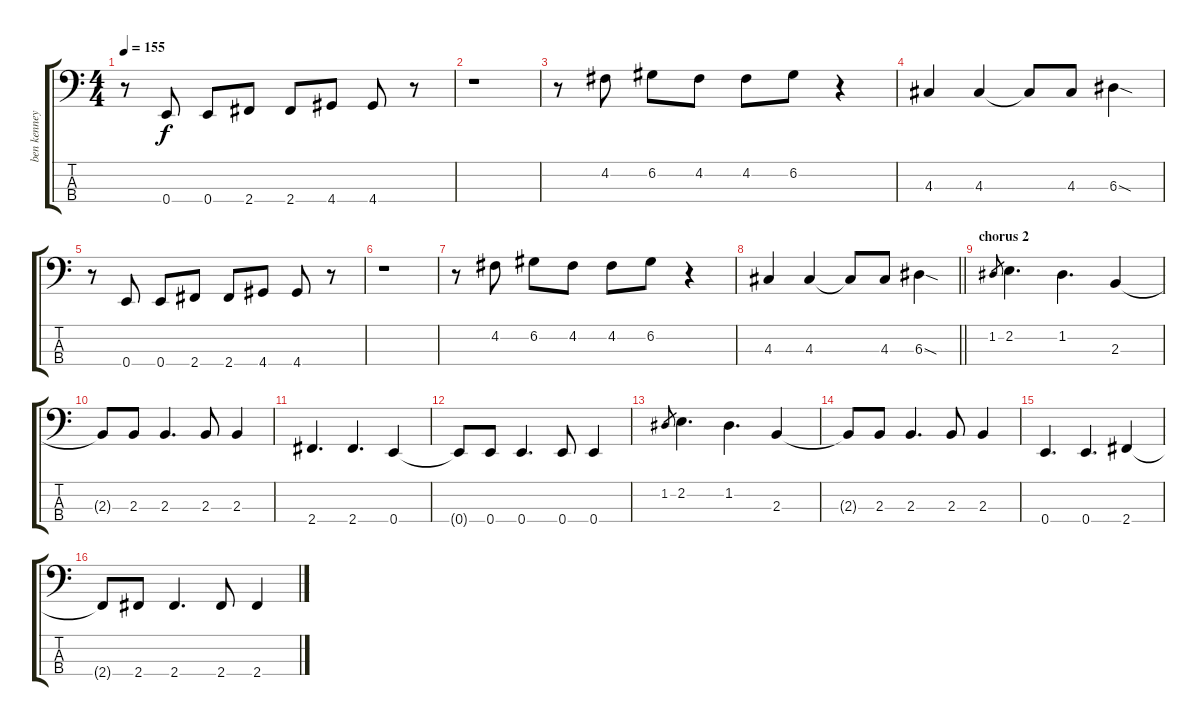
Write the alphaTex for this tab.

\track ("ben kenney" "ben kenney") {instrument electricbassfinger}
\staff {score tabs}
\tuning (G2 D2 A1 E1) {hide}
\ts (4 4)
\tempo 155
\clef f4
\ks c
r.8{dy f} 0.4.8 0.4.8 2.4.8 2.4.8 4.4.8 4.4.8 r.8 |
r.1 |
r.8 4.2.8 6.2.8 4.2.8 4.2.8 6.2.8 r.4 |
4.3.4 4.3.4 4.3{t}.8 4.3.8 6.3{sod}.4 |
r.8 0.4.8 0.4.8 2.4.8 2.4.8 4.4.8 4.4.8 r.8 |
r.1 |
r.8 4.2.8 6.2.8 4.2.8 4.2.8 6.2.8 r.4 |
\barLineRight lightlight
4.3.4 4.3.4 4.3{t}.8 4.3.8 6.3{sod}.4 |
\section ("" "chorus 2")
1.2.8{gr} 2.2.4{d} 1.2.4{d} 2.3.4 |
2.3{t}.8 2.3.8 2.3.4{d} 2.3.8 2.3.4 |
2.4.4{d} 2.4.4{d} 0.4.4 |
0.4{t}.8 0.4.8 0.4.4{d} 0.4.8 0.4.4 |
1.2.8{gr} 2.2.4{d} 1.2.4{d} 2.3.4 |
2.3{t}.8 2.3.8 2.3.4{d} 2.3.8 2.3.4 |
0.4.4{d} 0.4.4{d} 2.4.4 |
2.4{t}.8 2.4.8 2.4.4{d} 2.4.8 2.4.4
